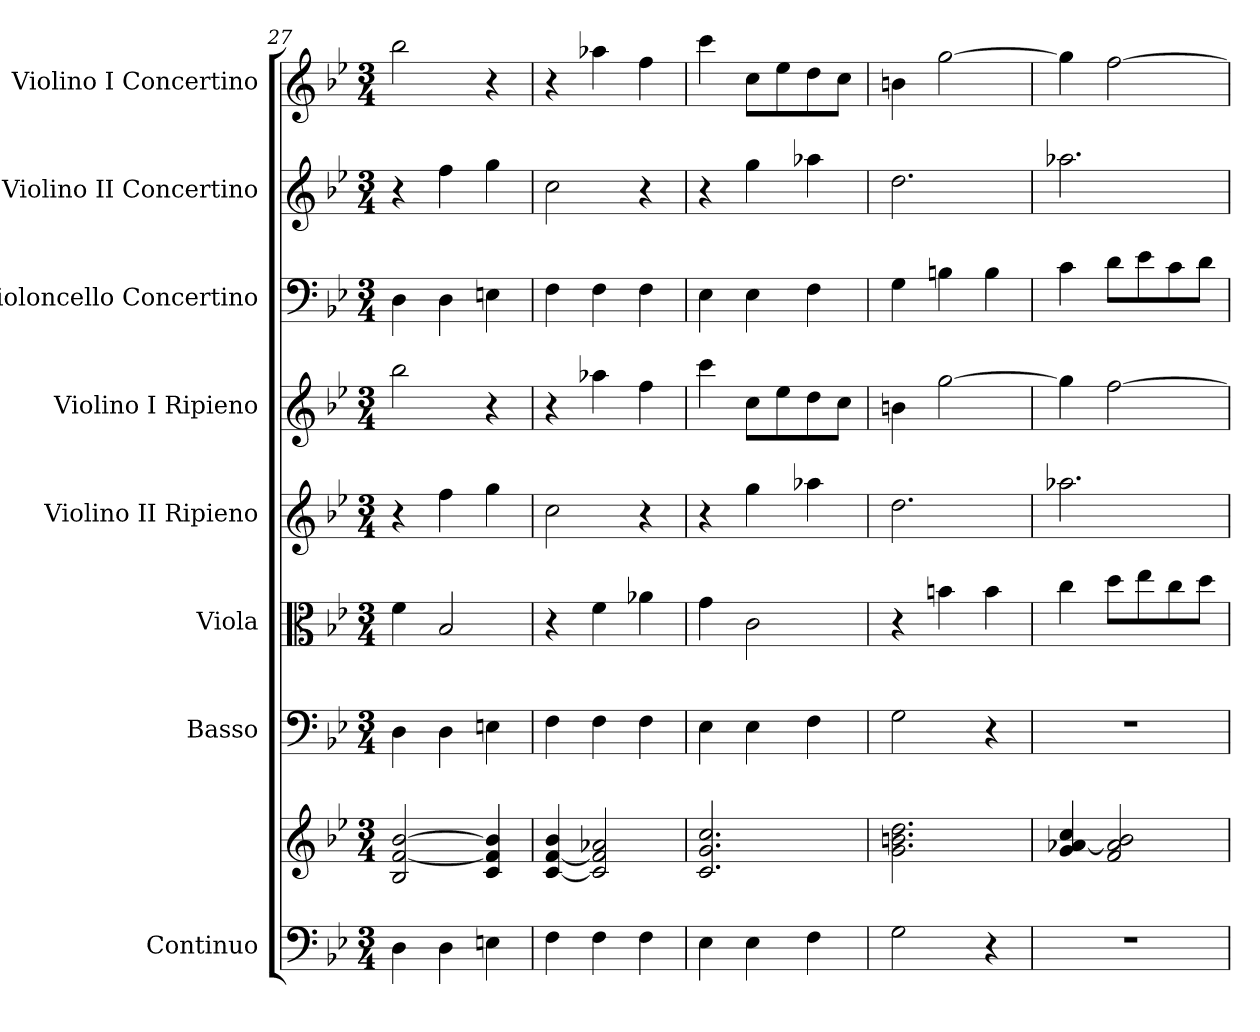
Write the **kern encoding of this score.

**kern	**kern	**kern	**kern	**kern	**kern	**kern	**kern	**kern
*part8	*part8	*part7	*part6	*part5	*part4	*part3	*part2	*part1
*staff9	*staff8	*staff7	*staff6	*staff5	*staff4	*staff3	*staff2	*staff1
*I"Continuo	*	*I"Basso	*I"Viola	*I"Violino II Ripieno	*I"Violino I Ripieno	*I"Violoncello Concertino	*I"Violino II Concertino	*I"Violino I Concertino
*	*	*	*	*	*	*I'Vc	*I'Vln	*I'Vln
*clefF4	*clefG2	*clefF4	*clefC3	*clefG2	*clefG2	*clefF4	*clefG2	*clefG2
*k[b-e-]	*k[b-e-]	*k[b-e-]	*k[b-e-]	*k[b-e-]	*k[b-e-]	*k[b-e-]	*k[b-e-]	*k[b-e-]
*M3/4	*M3/4	*M3/4	*M3/4	*M3/4	*M3/4	*M3/4	*M3/4	*M3/4
=27	=27	=27	=27	=27	=27	=27	=27	=27
4D\	2B-/ [2f/ [2b-/	4D\	4f\	4r	2bb-\	4D\	4r	2bb-\
4D\	.	4D\	2B-/	4ff\	.	4D\	4ff\	.
4En\	4c/ 4f/] 4b-/]	4En\	.	4gg\	4r	4En\	4gg\	4r
=28	=28	=28	=28	=28	=28	=28	=28	=28
4F\	[4c/ [4f/ 4b-/	4F\	4r	2cc\	4r	4F\	2cc\	4r
4F\	2c/] 2f/] 2a-X/	4F\	4f\	.	4aa-X\	4F\	.	4aa-X\
4F\	.	4F\	4a-X\	4r	4ff\	4F\	4r	4ff\
=29	=29	=29	=29	=29	=29	=29	=29	=29
4E-\	2.c/ 2.g/ 2.cc/	4E-\	4g\	4r	4ccc\	4E-\	4r	4ccc\
4E-\	.	4E-\	2c\	4gg\	8cc\L	4E-\	4gg\	8cc\L
.	.	.	.	.	8ee-\	.	.	8ee-\
4F\	.	4F\	.	4aa-X\	8dd\	4F\	4aa-X\	8dd\
.	.	.	.	.	8cc\J	.	.	8cc\J
=30	=30	=30	=30	=30	=30	=30	=30	=30
2G\	2.g\ 2.bn\ 2.dd\	2G\	4r	2.dd\	4bn\	4G\	2.dd\	4bn\
.	.	.	4bn\	.	[2gg\	4Bn\	.	[2gg\
4r	.	4r	4b\	.	.	4B\	.	.
=31	=31	=31	=31	=31	=31	=31	=31	=31
2.r	4g/ [4a-X/ 4cc/	2.r	4cc\	2.aa-X\	4gg\]	4c\	2.aa-X\	4gg\]
.	2f/ 2a-/] 2b-/	.	8dd\L	.	[2ff\	8d\L	.	[2ff\
.	.	.	8ee-\	.	.	8e-\	.	.
.	.	.	8cc\	.	.	8c\	.	.
.	.	.	8dd\J	.	.	8d\J	.	.
=	=	=	=	=	=	=	=	=
*-	*-	*-	*-	*-	*-	*-	*-	*-
